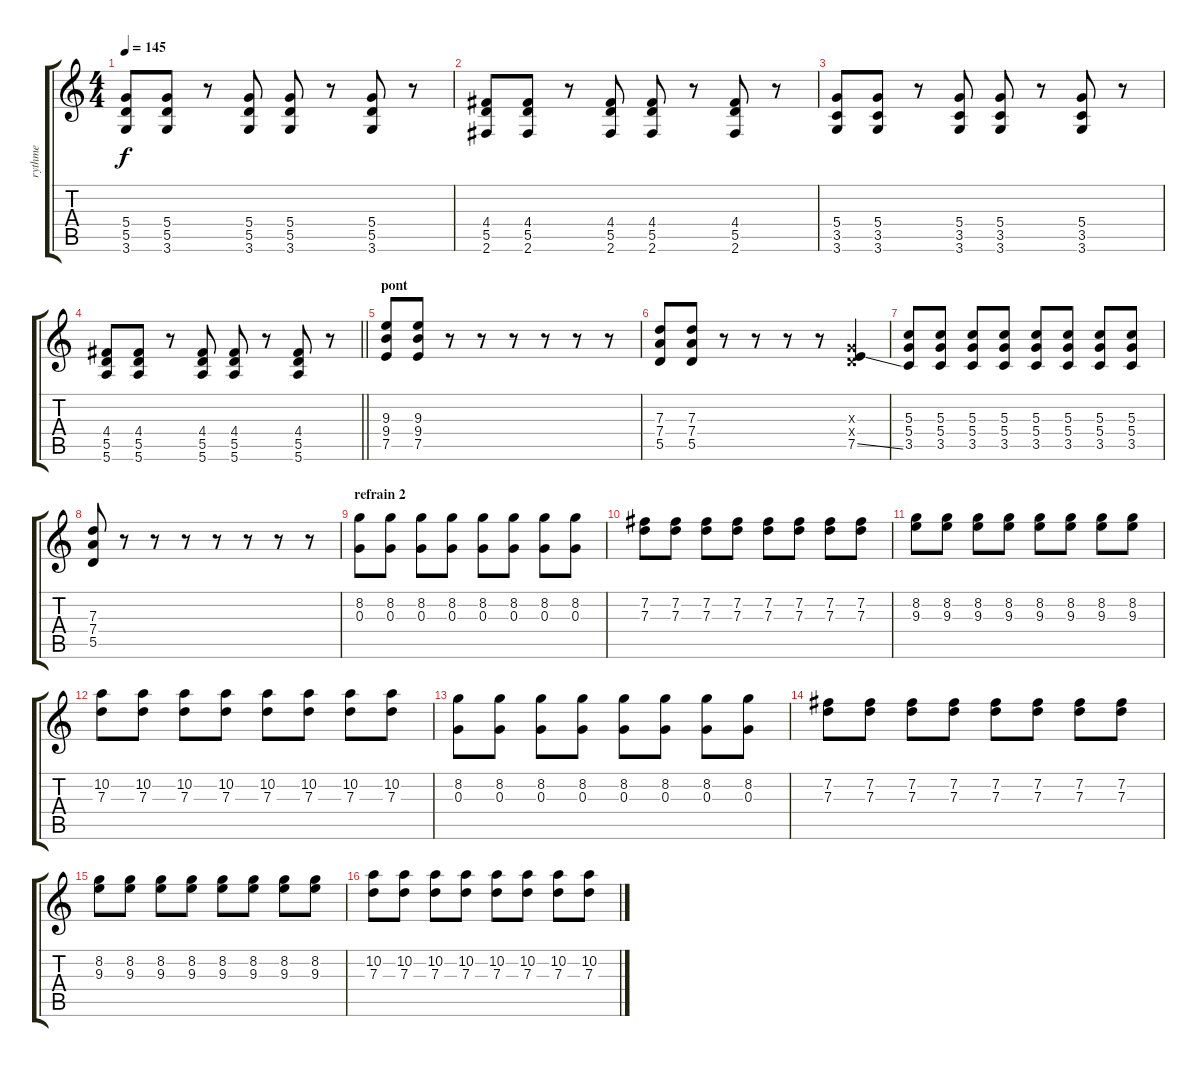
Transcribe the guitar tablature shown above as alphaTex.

\track ("rythme" "rythme") {instrument distortionguitar}
\staff {score tabs}
\tuning (E4 B3 G3 D3 A2 E2) {hide}
\ts (4 4)
\tempo 145
\clef g2
\ks c
(5.4 5.5 3.6).8{dy f volume 9 instrument overdrivenguitar} (5.4 5.5 3.6).8 r.8 (5.4 5.5 3.6).8 (5.4 5.5 3.6).8 r.8 (5.4 5.5 3.6).8 r.8 |
(4.4 5.5 2.6).8 (4.4 5.5 2.6).8 r.8 (4.4 5.5 2.6).8 (4.4 5.5 2.6).8 r.8 (4.4 5.5 2.6).8 r.8 |
(5.4 3.5 3.6).8 (5.4 3.5 3.6).8 r.8 (5.4 3.5 3.6).8 (5.4 3.5 3.6).8 r.8 (5.4 3.5 3.6).8 r.8 |
\barLineRight lightlight
(4.4 5.5 5.6).8 (4.4 5.5 5.6).8 r.8 (4.4 5.5 5.6).8 (4.4 5.5 5.6).8 r.8 (4.4 5.5 5.6).8 r.8 |
\section ("" "pont")
(9.3 9.4 7.5).8{instrument distortionguitar} (9.3 9.4 7.5).8 r.8 r.8 r.8 r.8 r.8 r.8 |
(7.3 7.4 5.5).8 (7.3 7.4 5.5).8 r.8 r.8 r.8 r.8 (0.3{x} 0.4{x} 7.5{ss}).4 |
(5.3 5.4 3.5).8 (5.3 5.4 3.5).8 (5.3 5.4 3.5).8 (5.3 5.4 3.5).8 (5.3 5.4 3.5).8 (5.3 5.4 3.5).8 (5.3 5.4 3.5).8 (5.3 5.4 3.5).8 |
(7.3 7.4 5.5).8 r.8 r.8 r.8 r.8 r.8 r.8 r.8 |
\section ("" "refrain 2")
(8.2 0.3).8 (8.2 0.3).8 (8.2 0.3).8 (8.2 0.3).8 (8.2 0.3).8 (8.2 0.3).8 (8.2 0.3).8 (8.2 0.3).8 |
(7.2 7.3).8 (7.2 7.3).8 (7.2 7.3).8 (7.2 7.3).8 (7.2 7.3).8 (7.2 7.3).8 (7.2 7.3).8 (7.2 7.3).8 |
(8.2 9.3).8 (8.2 9.3).8 (8.2 9.3).8 (8.2 9.3).8 (8.2 9.3).8 (8.2 9.3).8 (8.2 9.3).8 (8.2 9.3).8 |
(10.2 7.3).8 (10.2 7.3).8 (10.2 7.3).8 (10.2 7.3).8 (10.2 7.3).8 (10.2 7.3).8 (10.2 7.3).8 (10.2 7.3).8 |
(8.2 0.3).8 (8.2 0.3).8 (8.2 0.3).8 (8.2 0.3).8 (8.2 0.3).8 (8.2 0.3).8 (8.2 0.3).8 (8.2 0.3).8 |
(7.2 7.3).8 (7.2 7.3).8 (7.2 7.3).8 (7.2 7.3).8 (7.2 7.3).8 (7.2 7.3).8 (7.2 7.3).8 (7.2 7.3).8 |
(8.2 9.3).8 (8.2 9.3).8 (8.2 9.3).8 (8.2 9.3).8 (8.2 9.3).8 (8.2 9.3).8 (8.2 9.3).8 (8.2 9.3).8 |
(10.2 7.3).8 (10.2 7.3).8 (10.2 7.3).8 (10.2 7.3).8 (10.2 7.3).8 (10.2 7.3).8 (10.2 7.3).8 (10.2 7.3).8
